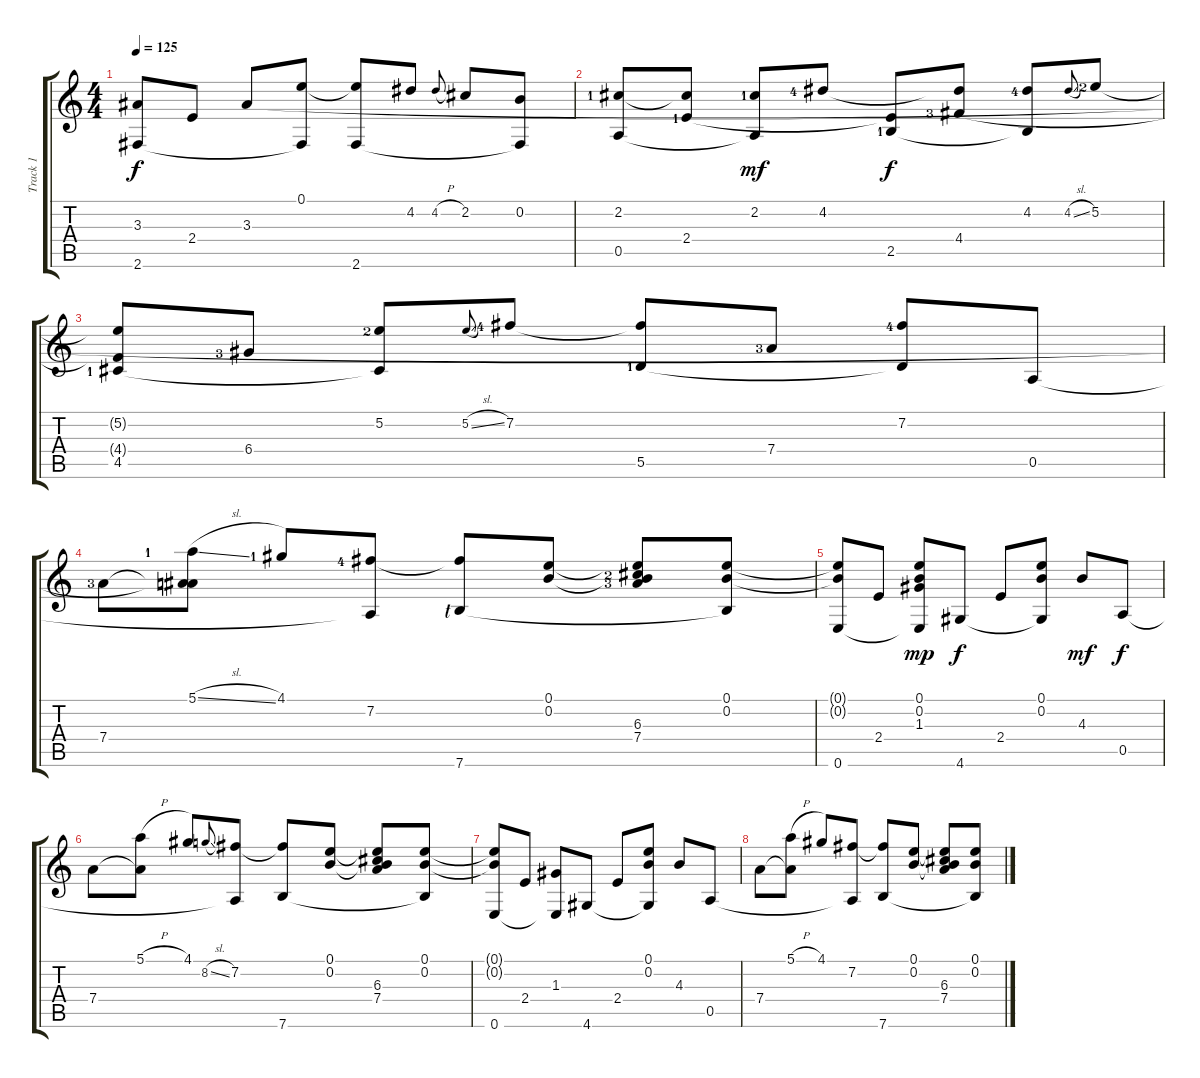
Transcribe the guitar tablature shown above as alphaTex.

\track ("Track 1" "Track 1") {instrument acousticguitarnylon}
\staff {score tabs}
\tuning (E4 B3 G3 D3 A2 E2) {hide}
\ts (4 4)
\tempo 125
\clef g2
\ks c
(3.3{t} 2.6).8{dy f} 2.4.8 3.3.8 (0.1 2.6{t}).8 (0.1{t} 2.6).8 4.2.8 4.2{h}.8{gr onbeat} 2.2.8 (0.2 2.6{t}).8 |
(2.2{lf 2} 0.5).8 (2.2{t} 2.4{lf 2}).8 (2.2{lf 2} 0.5{t}).8{dy mf} 4.2{lf 5}.8 (2.4{t} 2.5{lf 2}).8{dy f} (4.2{t} 4.4{lf 4}).8 (4.2{lf 5} 2.5{t}).8 4.2{sl}.8{gr onbeat} 5.2{lf 3}.8 |
(5.2{t} 4.4{t} 4.5{lf 2}).8 6.4{lf 4}.8 (5.2{lf 3} 4.5{t}).8 5.2{sl}.8{gr onbeat} 7.2{lf 5}.8 (7.2{t} 5.5{lf 2}).8 7.4{lf 4}.8 (7.2{lf 5} 5.5{t}).8 0.5.8 |
7.4{lf 4}.8 (5.1{sl lf 2} 3.3{t} 7.4{t}).8 4.1{lf 2}.8 (7.2{lf 5} 0.5{t}).8 (7.2{t} 7.6{lf 1}).8 (0.1 0.2).8 (0.1{t} 0.2{t} 6.3{lf 3} 7.4{lf 4}).8 (0.1 0.2 7.6{t}).8 |
(0.1{t} 0.2{t} 0.6).8 2.4.8 (0.1 0.2 1.3 0.6{t}).8{dy mp} 4.6.8{dy f} 2.4.8 (0.1 0.2 4.6{t}).8 4.3.8{dy mf} 0.5.8{dy f} |
7.4.8 (5.1{h} 7.4{t}).8 4.1.8 8.2{sl}.8{gr onbeat} (7.2 0.5{t}).8 (7.2{t} 7.6).8 (0.1 0.2).8 (0.1{t} 0.2{t} 6.3 7.4).8 (0.1 0.2 7.6{t}).8 |
(0.1{t} 0.2{t} 0.6).8 2.4.8 (1.3 0.6{t}).8 4.6.8 2.4.8 (0.1 0.2 4.6{t}).8 4.3.8 0.5.8 |
7.4.8 (5.1{h} 7.4{t}).8 4.1.8 (7.2 0.5{t}).8 (7.2{t} 7.6).8 (0.1 0.2).8 (0.1{t} 0.2{t} 6.3 7.4).8 (0.1 0.2 7.6{t}).8
